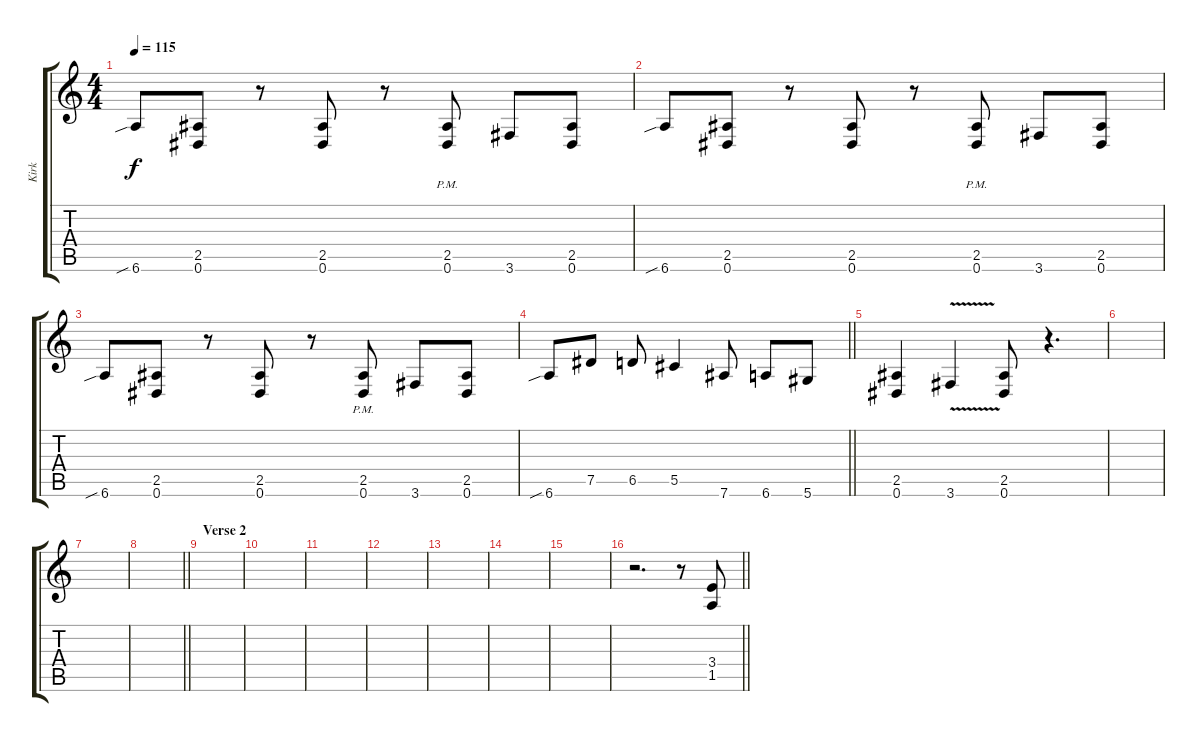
\track ("Kirk" "Kirk") {instrument distortionguitar}
\staff {score tabs}
\tuning (Eb4 Bb3 Gb3 Db3 Ab2 Eb2) {hide}
\ts (4 4)
\section ("" "")
\tempo 115
\clef g2
\ks c
6.6{sib}.8{dy f} (2.5 0.6).8 r.8 (2.5 0.6).8 r.8 (2.5{pm} 0.6{pm}).8 3.6.8 (2.5 0.6).8 |
6.6{sib}.8 (2.5 0.6).8 r.8 (2.5 0.6).8 r.8 (2.5{pm} 0.6{pm}).8 3.6.8 (2.5 0.6).8 |
6.6{sib}.8 (2.5 0.6).8 r.8 (2.5 0.6).8 r.8 (2.5{pm} 0.6{pm}).8 3.6.8 (2.5 0.6).8 |
\barLineRight lightlight
6.6{sib}.8 7.5.8 6.5.8 5.5.4 7.6.8 6.6.8 5.6.8 |
\section ("" "")
(2.5 0.6).4 3.6{v}.4 (2.5 0.6).8 r.4{d} |
|
|
\barLineRight lightlight
|
\section ("" "Verse 2")
|
|
|
|
|
|
|
\barLineRight lightlight
r.2{d} r.8 (3.4 1.5).8
